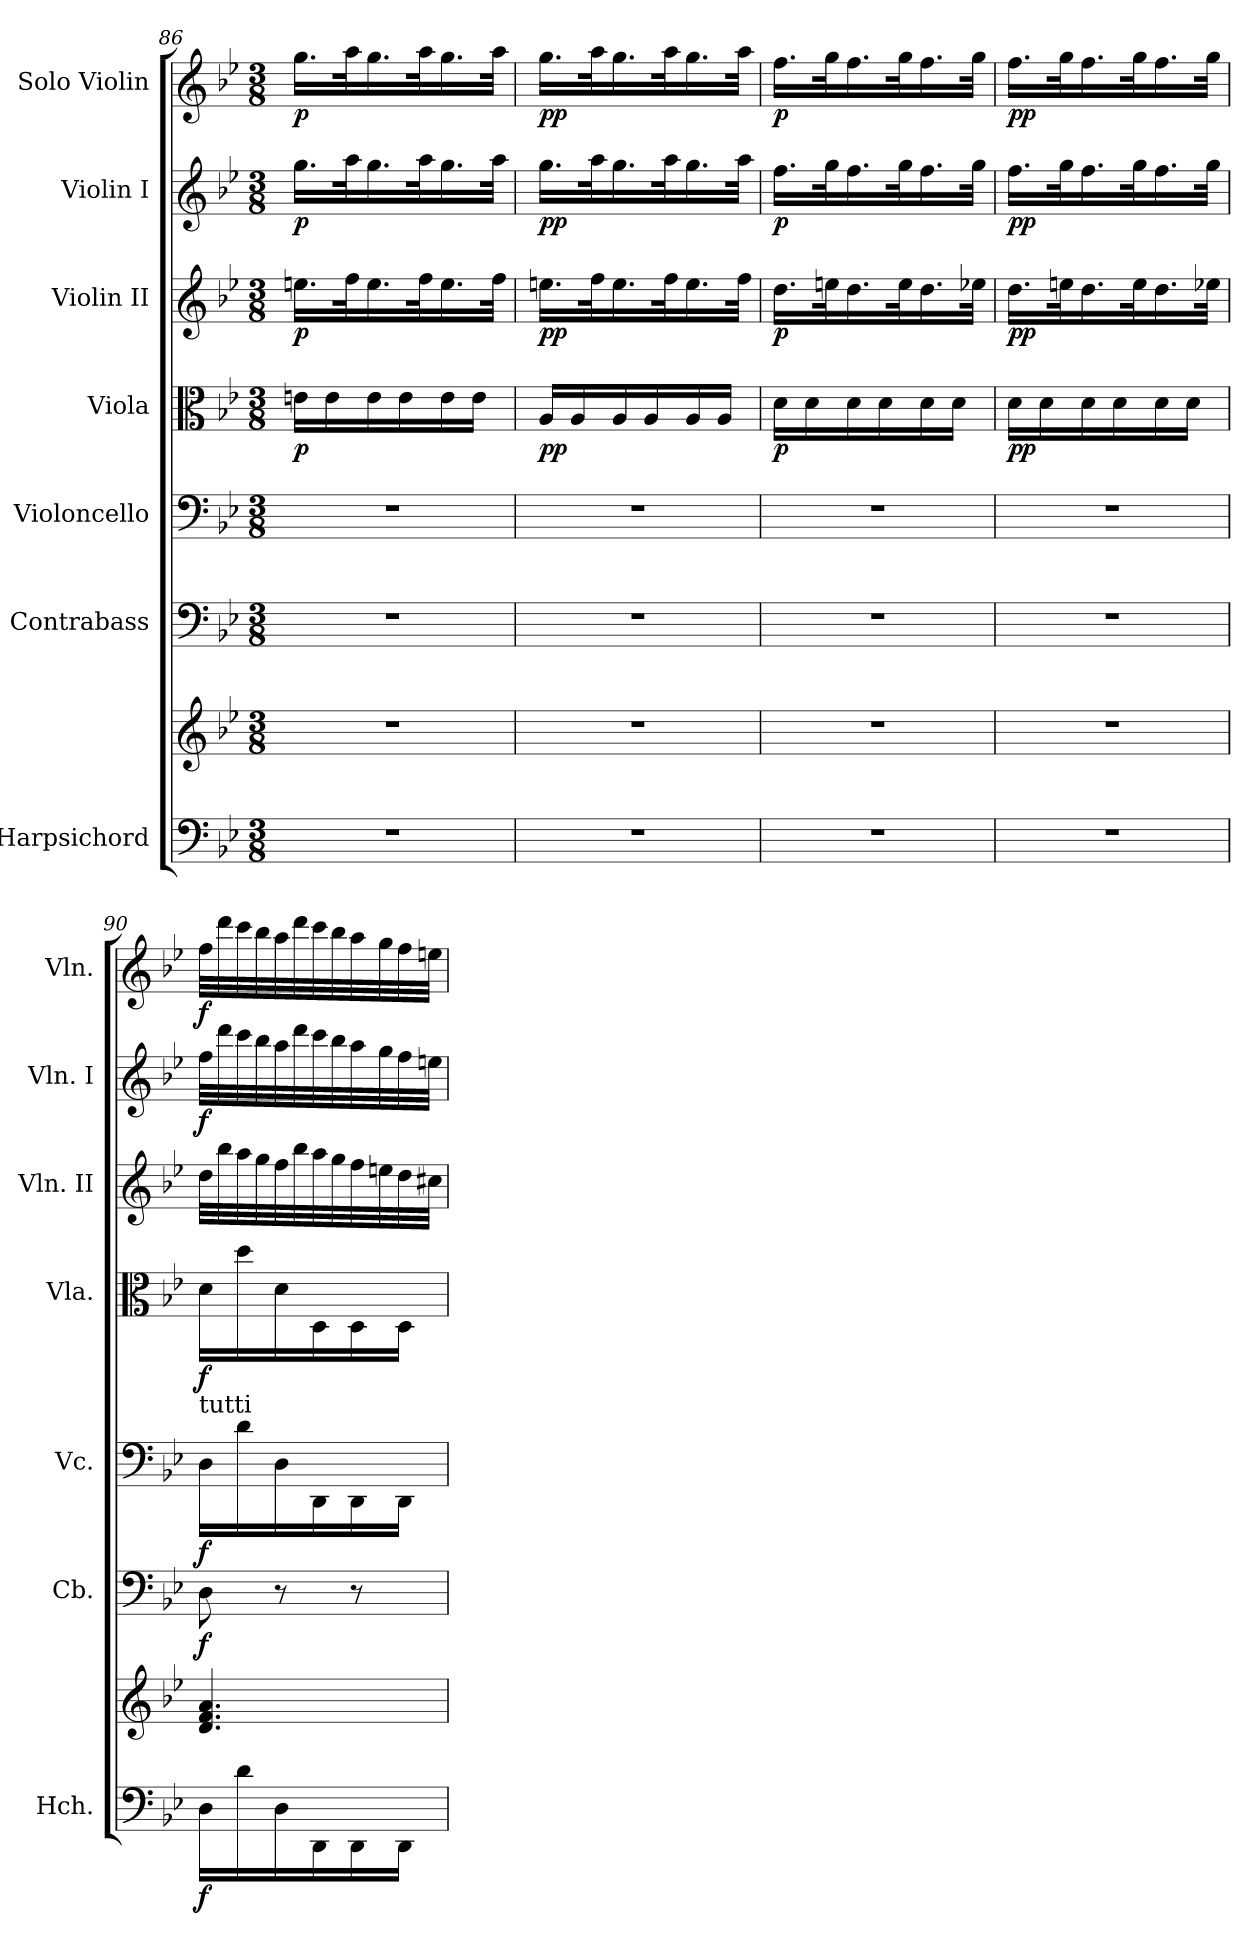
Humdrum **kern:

**kern	**kern	**dynam	**kern	**dynam	**kern	**dynam	**kern	**dynam	**kern	**dynam	**kern	**dynam	**kern	**dynam
*part7	*part7	*part7	*part6	*part6	*part5	*part5	*part4	*part4	*part3	*part3	*part2	*part2	*part1	*part1
*staff8	*staff7	*staff7/8	*staff6	*staff6	*staff5	*staff5	*staff4	*staff4	*staff3	*staff3	*staff2	*staff2	*staff1	*staff1
*I"Harpsichord	*	*	*I"Contrabass	*	*I"Violoncello	*	*I"Viola	*	*I"Violin II	*	*I"Violin I	*	*I"Solo Violin	*
*I'Hch.	*	*	*I'Cb.	*	*I'Vc.	*	*I'Vla.	*	*I'Vln. II	*	*I'Vln. I	*	*I'Vln.	*
*clefF4	*clefG2	*	*clefF4	*	*clefF4	*	*clefC3	*	*clefG2	*	*clefG2	*	*clefG2	*
*	*	*	*ITrd7c12	*	*	*	*	*	*	*	*	*	*	*
*k[b-e-]	*k[b-e-]	*	*k[b-e-]	*	*k[b-e-]	*	*k[b-e-]	*	*k[b-e-]	*	*k[b-e-]	*	*k[b-e-]	*
*M3/8	*M3/8	*	*M3/8	*	*M3/8	*	*M3/8	*	*M3/8	*	*M3/8	*	*M3/8	*
=86	=86	=86	=86	=86	=86	=86	=86	=86	=86	=86	=86	=86	=86	=86
!	!	!	!	!	!	!	!	!LO:DY:b	!	!LO:DY:b	!	!LO:DY:b	!	!LO:DY:b
4.r	4.r	.	4.r	.	4.r	.	16en\LL	p	16.een\LL	p	16.gg\LL	p	16.gg\LL	p
.	.	.	.	.	.	.	16e\	.	.	.	.	.	.	.
.	.	.	.	.	.	.	.	.	32ff\K	.	32aa\K	.	32aa\K	.
.	.	.	.	.	.	.	16e\	.	16.ee\	.	16.gg\	.	16.gg\	.
.	.	.	.	.	.	.	16e\	.	.	.	.	.	.	.
.	.	.	.	.	.	.	.	.	32ff\K	.	32aa\K	.	32aa\K	.
.	.	.	.	.	.	.	16e\	.	16.ee\	.	16.gg\	.	16.gg\	.
.	.	.	.	.	.	.	16e\JJ	.	.	.	.	.	.	.
.	.	.	.	.	.	.	.	.	32ff\JJk	.	32aa\JJk	.	32aa\JJk	.
=87	=87	=87	=87	=87	=87	=87	=87	=87	=87	=87	=87	=87	=87	=87
!	!	!	!	!	!	!	!	!LO:DY:b	!	!LO:DY:b	!	!LO:DY:b	!	!LO:DY:b
4.r	4.r	.	4.r	.	4.r	.	16A/LL	pp	16.een\LL	pp	16.gg\LL	pp	16.gg\LL	pp
.	.	.	.	.	.	.	16A/	.	.	.	.	.	.	.
.	.	.	.	.	.	.	.	.	32ff\K	.	32aa\K	.	32aa\K	.
.	.	.	.	.	.	.	16A/	.	16.ee\	.	16.gg\	.	16.gg\	.
.	.	.	.	.	.	.	16A/	.	.	.	.	.	.	.
.	.	.	.	.	.	.	.	.	32ff\K	.	32aa\K	.	32aa\K	.
.	.	.	.	.	.	.	16A/	.	16.ee\	.	16.gg\	.	16.gg\	.
.	.	.	.	.	.	.	16A/JJ	.	.	.	.	.	.	.
.	.	.	.	.	.	.	.	.	32ff\JJk	.	32aa\JJk	.	32aa\JJk	.
=88	=88	=88	=88	=88	=88	=88	=88	=88	=88	=88	=88	=88	=88	=88
!	!	!	!	!	!	!	!	!LO:DY:b	!	!LO:DY:b	!	!LO:DY:b	!	!LO:DY:b
4.r	4.r	.	4.r	.	4.r	.	16d\LL	p	16.dd\LL	p	16.ff\LL	p	16.ff\LL	p
.	.	.	.	.	.	.	16d\	.	.	.	.	.	.	.
.	.	.	.	.	.	.	.	.	32een\K	.	32gg\K	.	32gg\K	.
.	.	.	.	.	.	.	16d\	.	16.dd\	.	16.ff\	.	16.ff\	.
.	.	.	.	.	.	.	16d\	.	.	.	.	.	.	.
.	.	.	.	.	.	.	.	.	32ee\K	.	32gg\K	.	32gg\K	.
.	.	.	.	.	.	.	16d\	.	16.dd\	.	16.ff\	.	16.ff\	.
.	.	.	.	.	.	.	16d\JJ	.	.	.	.	.	.	.
.	.	.	.	.	.	.	.	.	32ee-X\JJk	.	32gg\JJk	.	32gg\JJk	.
!!LO:PB:g=z
=89	=89	=89	=89	=89	=89	=89	=89	=89	=89	=89	=89	=89	=89	=89
!	!	!	!	!	!	!	!	!LO:DY:b	!	!LO:DY:b	!	!LO:DY:b	!	!LO:DY:b
4.r	4.r	.	4.r	.	4.r	.	16d\LL	pp	16.dd\LL	pp	16.ff\LL	pp	16.ff\LL	pp
.	.	.	.	.	.	.	16d\	.	.	.	.	.	.	.
.	.	.	.	.	.	.	.	.	32een\K	.	32gg\K	.	32gg\K	.
.	.	.	.	.	.	.	16d\	.	16.dd\	.	16.ff\	.	16.ff\	.
.	.	.	.	.	.	.	16d\	.	.	.	.	.	.	.
.	.	.	.	.	.	.	.	.	32ee\K	.	32gg\K	.	32gg\K	.
.	.	.	.	.	.	.	16d\	.	16.dd\	.	16.ff\	.	16.ff\	.
.	.	.	.	.	.	.	16d\JJ	.	.	.	.	.	.	.
.	.	.	.	.	.	.	.	.	32ee-X\JJk	.	32gg\JJk	.	32gg\JJk	.
=90	=90	=90	=90	=90	=90	=90	=90	=90	=90	=90	=90	=90	=90	=90
!!LO:REH:place=s1:a:B:fs=14:t=90
!	!	!	!	!	!LO:TX:a:t=tutti	!	!	!	!	!	!	!	!	!
!	!	!LO:DY:b=2	!	!LO:DY:b	!	!LO:DY:b	!	!LO:DY:b	!	!	!	!LO:DY:b	!	!LO:DY:b
16D\LL	4.d/ 4.f/ 4.a/	f	8DD\	f	16D\LL	f	16d\LL	f	32dd\LLL	.	32ff\LLL	f	32ff\LLL	f
.	.	.	.	.	.	.	.	.	32bb-\	.	32ddd\	.	32ddd\	.
16d\	.	.	.	.	16d\	.	16dd\	.	32aa\	.	32ccc\	.	32ccc\	.
.	.	.	.	.	.	.	.	.	32gg\	.	32bb-\	.	32bb-\	.
16D\	.	.	8r	.	16D\	.	16d\	.	32ff\	.	32aa\	.	32aa\	.
.	.	.	.	.	.	.	.	.	32bb-\	.	32ddd\	.	32ddd\	.
16DD\	.	.	.	.	16DD\	.	16D\	.	32aa\	.	32ccc\	.	32ccc\	.
.	.	.	.	.	.	.	.	.	32gg\	.	32bb-\	.	32bb-\	.
16DD\	.	.	8r	.	16DD\	.	16D\	.	32ff\	.	32aa\	.	32aa\	.
.	.	.	.	.	.	.	.	.	32een\	.	32gg\	.	32gg\	.
16DD\JJ	.	.	.	.	16DD\JJ	.	16D\JJ	.	32dd\	.	32ff\	.	32ff\	.
.	.	.	.	.	.	.	.	.	32cc#X\JJJ	.	32een\JJJ	.	32een\JJJ	.
=	=	=	=	=	=	=	=	=	=	=	=	=	=	=
*-	*-	*-	*-	*-	*-	*-	*-	*-	*-	*-	*-	*-	*-	*-
